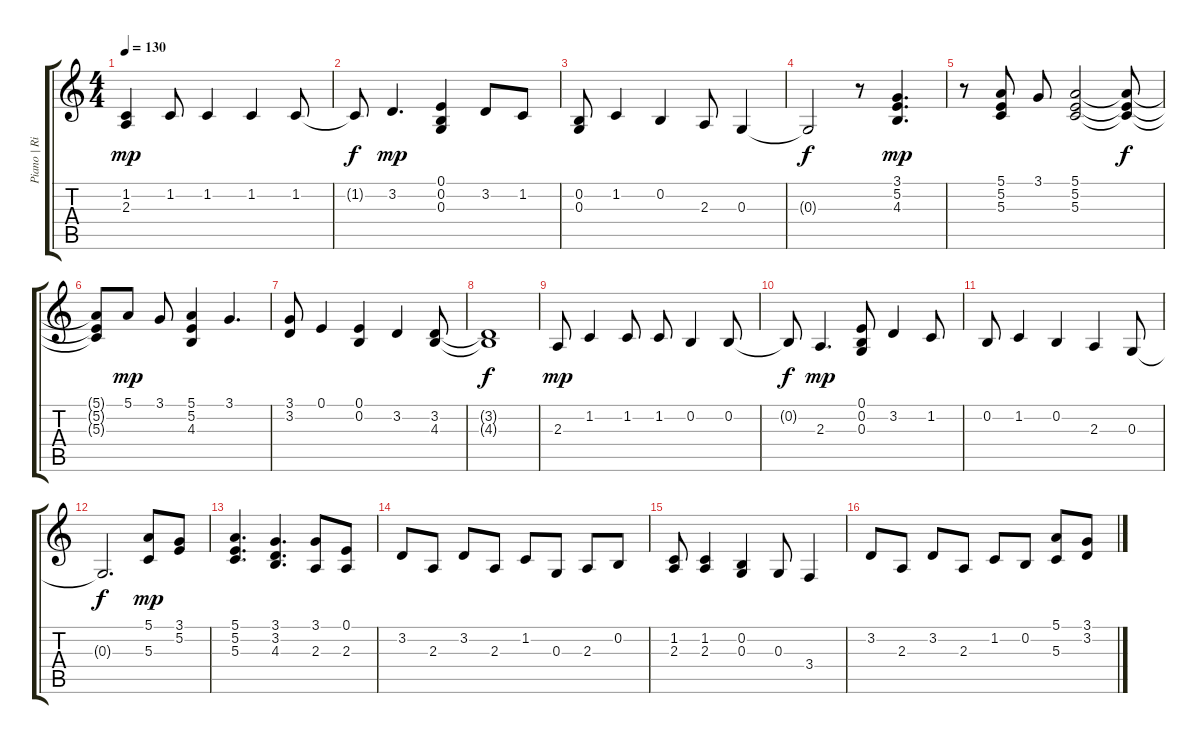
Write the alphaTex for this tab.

\track ("Piano | Right Hand" "Piano | Ri") {instrument electricpiano2}
\staff {score tabs}
\tuning (E4 B3 G3 D3 A2 E2) {hide}
\ts (4 4)
\tempo 130
\clef g2
\ks c
(1.2 2.3).4{dy mp} 1.2.8 1.2.4 1.2.4 1.2.8 |
1.2{t}.8{dy f} 3.2.4{d dy mp} (0.1 0.2 0.3).4 3.2.8 1.2.8 |
(0.2 0.3).8 1.2.4 0.2.4 2.3.8 0.3.4 |
0.3{t}.2{dy f} r.8 (3.1 5.2 4.3).4{d dy mp} |
r.8 (5.1 5.2 5.3).8 3.1.8 (5.1 5.2 5.3).2 (5.1{t} 5.2{t} 5.3{t}).8{dy f} |
(5.1{t} 5.2{t} 5.3{t}).8 5.1.8{dy mp} 3.1.8 (5.1 5.2 4.3).4 3.1.4{d} |
(3.1 3.2).8 0.1.4 (0.1 0.2).4 3.2.4 (3.2 4.3).8 |
(3.2{t} 4.3{t}).1{dy f} |
2.3.8{dy mp} 1.2.4 1.2.8 1.2.8 0.2.4 0.2.8 |
0.2{t}.8{dy f} 2.3.4{d dy mp} (0.1 0.2 0.3).8 3.2.4 1.2.8 |
0.2.8 1.2.4 0.2.4 2.3.4 0.3.8 |
0.3{t}.2{d dy f} (5.1 5.3).8{dy mp} (3.1 5.2).8 |
(5.1 5.2 5.3).4{d} (3.1 3.2 4.3).4{d} (3.1 2.3).8 (0.1 2.3).8 |
3.2.8 2.3.8 3.2.8 2.3.8 1.2.8 0.3.8 2.3.8 0.2.8 |
(1.2 2.3).8 (1.2 2.3).4 (0.2 0.3).4 0.3.8 3.4.4 |
3.2.8 2.3.8 3.2.8 2.3.8 1.2.8 0.2.8 (5.1 5.3).8 (3.1 3.2).8
